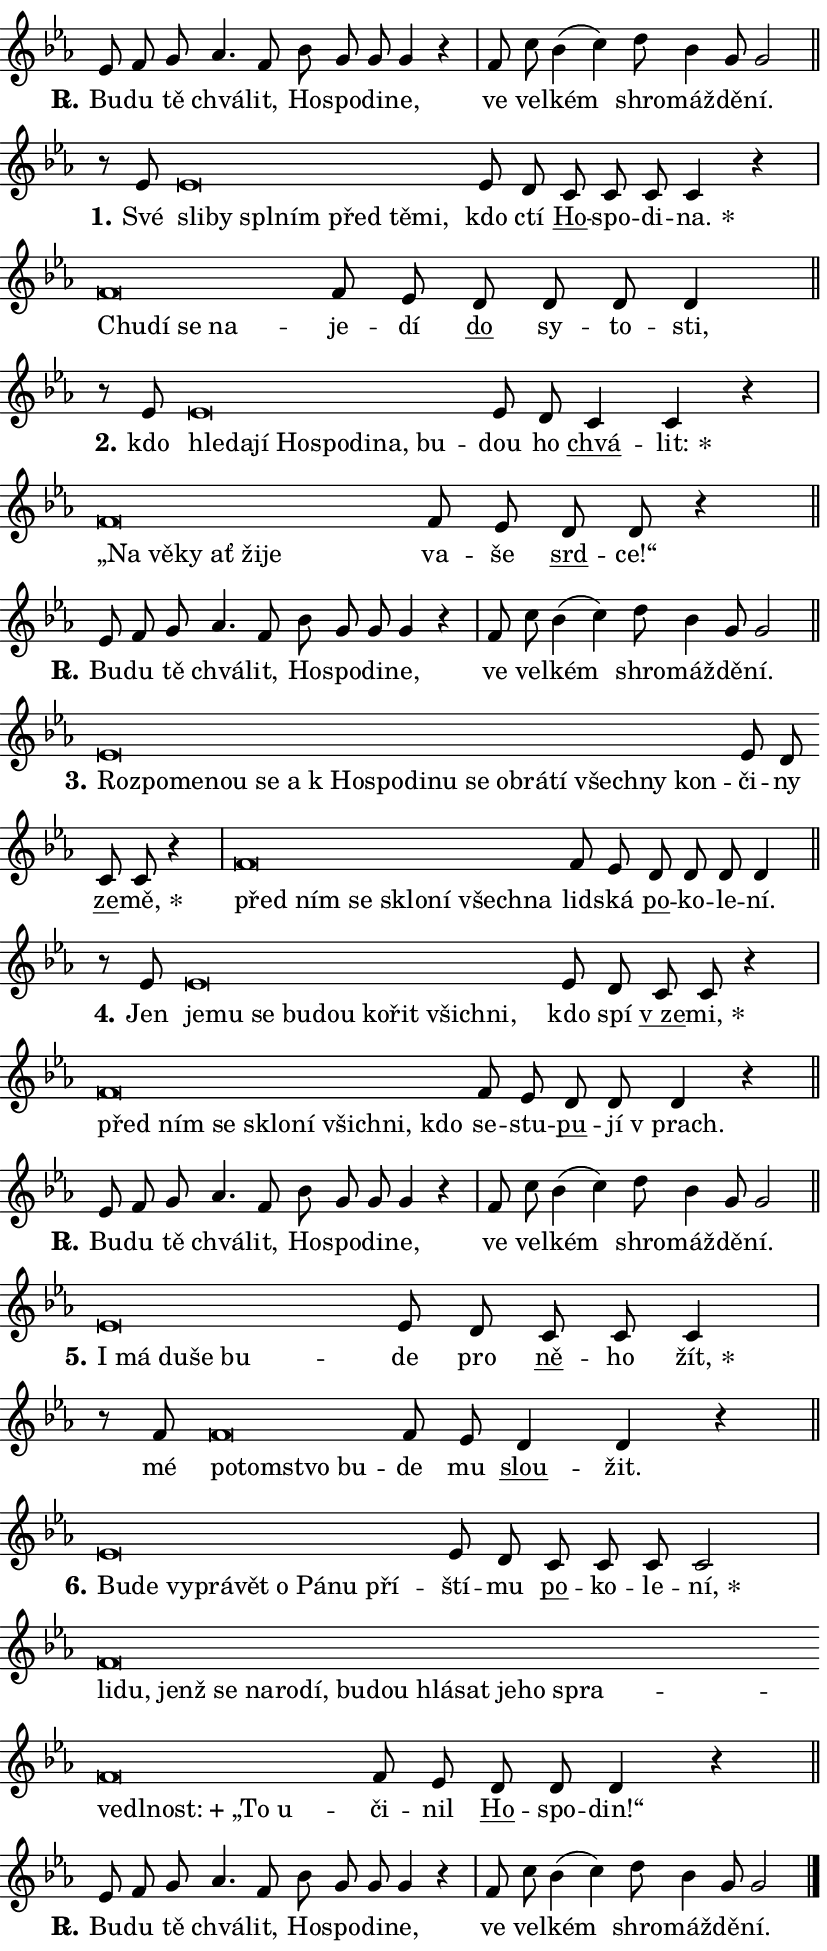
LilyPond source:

\version "2.24.0"
\header { tagline = "" }
\paper {
  indent = 0\cm
  top-margin = 0\cm
  right-margin = 0.13\cm % to fit lyric hyphens
  bottom-margin = 0\cm
  left-margin = 0\cm
  paper-width = 14\cm
  page-breaking = #ly:one-page-breaking
  system-system-spacing.basic-distance = #11
  score-system-spacing.basic-distance = #11
  ragged-last = ##f
}


%% Author: Thomas Morley
%% https://lists.gnu.org/archive/html/lilypond-user/2020-05/msg00002.html
#(define (line-position grob)
"Returns position of @var[grob} in current system:
   @code{'start}, if at first time-step
   @code{'end}, if at last time-step
   @code{'middle} otherwise
"
  (let* ((col (ly:item-get-column grob))
         (ln (ly:grob-object col 'left-neighbor))
         (rn (ly:grob-object col 'right-neighbor))
         (col-to-check-left (if (ly:grob? ln) ln col))
         (col-to-check-right (if (ly:grob? rn) rn col))
         (break-dir-left
           (and
             (ly:grob-property col-to-check-left 'non-musical #f)
             (ly:item-break-dir col-to-check-left)))
         (break-dir-right
           (and
             (ly:grob-property col-to-check-right 'non-musical #f)
             (ly:item-break-dir col-to-check-right))))
        (cond ((eqv? 1 break-dir-left) 'start)
              ((eqv? -1 break-dir-right) 'end)
              (else 'middle))))

#(define (tranparent-at-line-position vctor)
  (lambda (grob)
  "Relying on @code{line-position} select the relevant enry from @var{vctor}.
Used to determine transparency,"
    (case (line-position grob)
      ((end) (not (vector-ref vctor 0)))
      ((middle) (not (vector-ref vctor 1)))
      ((start) (not (vector-ref vctor 2))))))

noteHeadBreakVisibility =
#(define-music-function (break-visibility)(vector?)
"Makes @code{NoteHead}s transparent relying on @var{break-visibility}"
#{
  \override NoteHead.transparent =
    #(tranparent-at-line-position break-visibility)
#})

#(define delete-ledgers-for-transparent-note-heads
  (lambda (grob)
    "Reads whether a @code{NoteHead} is transparent.
If so this @code{NoteHead} is removed from @code{'note-heads} from
@var{grob}, which is supposed to be @code{LedgerLineSpanner}.
As a result ledgers are not printed for this @code{NoteHead}"
    (let* ((nhds-array (ly:grob-object grob 'note-heads))
           (nhds-list
             (if (ly:grob-array? nhds-array)
                 (ly:grob-array->list nhds-array)
                 '()))
           ;; Relies on the transparent-property being done before
           ;; Staff.LedgerLineSpanner.after-line-breaking is executed.
           ;; This is fragile ...
           (to-keep
             (remove
               (lambda (nhd)
                 (ly:grob-property nhd 'transparent #f))
               nhds-list)))
      ;; TODO find a better method to iterate over grob-arrays, similiar
      ;; to filter/remove etc for lists
      ;; For now rebuilt from scratch
      (set! (ly:grob-object grob 'note-heads)  '())
      (for-each
        (lambda (nhd)
          (ly:pointer-group-interface::add-grob grob 'note-heads nhd))
        to-keep))))

squashNotes = {
  \override NoteHead.X-extent = #'(-0.2 . 0.2)
  \override NoteHead.Y-extent = #'(-0.75 . 0)
  \override NoteHead.stencil =
    #(lambda (grob)
       (let ((pos (ly:grob-property grob 'staff-position)))
         (begin
           (if (< pos -7) (display "ERROR: Lower brevis then expected\n") (display ""))
           (if (<= pos -6) ly:text-interface::print ly:note-head::print))))
}
unSquashNotes = {
  \revert NoteHead.X-extent
  \revert NoteHead.Y-extent
  \revert NoteHead.stencil
}

hideNotes = \noteHeadBreakVisibility #begin-of-line-visible
unHideNotes = \noteHeadBreakVisibility #all-visible

% work-around for resetting accidentals
% https://lilypond.org/doc/v2.23/Documentation/notation/displaying-rhythms#unmetered-music
cadenzaMeasure = {
  \cadenzaOff
  \partial 1024 s1024
  \cadenzaOn
}

#(define-markup-command (accent layout props text) (markup?)
  "Underline accented syllable"
  (interpret-markup layout props
    #{\markup \override #'(offset . 4.3) \underline { #text }#}))

responsum = \markup \concat {
  "R" \hspace #-1.05 \path #0.1 #'((moveto 0 0.07) (lineto 0.9 0.8)) \hspace #0.05 "."
}

spaceSize = #0.6828661417322834 % exact space size for TeX Gyre Schola

\layout {
  \context {
    \Staff
    \remove "Time_signature_engraver"
    \override LedgerLineSpanner.after-line-breaking = #delete-ledgers-for-transparent-note-heads
  }
  \context {
    \Lyrics {
      \override LyricSpace.minimum-distance = \spaceSize
      \override LyricText.font-name = #"TeX Gyre Schola"
      \override LyricText.font-size = 1
      \override StanzaNumber.font-name = #"TeX Gyre Schola Bold"
      \override StanzaNumber.font-size = 1
    }
  }
  \context {
    \Score 
    \override NoteHead.text =
      #(lambda (grob) 
        (let ((pos (ly:grob-property grob 'staff-position)))
          #{\markup {
            \combine
              \halign #-0.55 \raise #(if (= pos -6) 0 0.5) \override #'(thickness . 2) \draw-line #'(3.2 . 0)
              \musicglyph "noteheads.sM1"
          }#}))
  }
}

% magnetic-lyrics.ily
%
%   written by
%     Jean Abou Samra <jean@abou-samra.fr>
%     Werner Lemberg <wl@gnu.org>
%
%   adapted by
%     Jiri Hon <jiri.hon@gmail.com>
%
% Version 2022-Apr-15

% https://www.mail-archive.com/lilypond-user@gnu.org/msg149350.html

#(define (Left_hyphen_pointer_engraver context)
   "Collect syllable-hyphen-syllable occurrences in lyrics and store
them in properties.  This engraver only looks to the left.  For
example, if the lyrics input is @code{foo -- bar}, it does the
following.

@itemize @bullet
@item
Set the @code{text} property of the @code{LyricHyphen} grob between
@q{foo} and @q{bar} to @code{foo}.

@item
Set the @code{left-hyphen} property of the @code{LyricText} grob with
text @q{foo} to the @code{LyricHyphen} grob between @q{foo} and
@q{bar}.
@end itemize

Use this auxiliary engraver in combination with the
@code{lyric-@/text::@/apply-@/magnetic-@/offset!} hook."
   (let ((hyphen #f)
         (text #f))
     (make-engraver
      (acknowledgers
       ((lyric-syllable-interface engraver grob source-engraver)
        (set! text grob)))
      (end-acknowledgers
       ((lyric-hyphen-interface engraver grob source-engraver)
        ;(when (not (grob::has-interface grob 'lyric-space-interface))
          (set! hyphen grob)));)
      ((stop-translation-timestep engraver)
       (when (and text hyphen)
         (ly:grob-set-object! text 'left-hyphen hyphen))
       (set! text #f)
       (set! hyphen #f)))))

#(define (lyric-text::apply-magnetic-offset! grob)
   "If the space between two syllables is less than the value in
property @code{LyricText@/.details@/.squash-threshold}, move the right
syllable to the left so that it gets concatenated with the left
syllable.

Use this function as a hook for
@code{LyricText@/.after-@/line-@/breaking} if the
@code{Left_@/hyphen_@/pointer_@/engraver} is active."
   (let ((hyphen (ly:grob-object grob 'left-hyphen #f)))
     (when hyphen
       (let ((left-text (ly:spanner-bound hyphen LEFT)))
         (when (grob::has-interface left-text 'lyric-syllable-interface)
           (let* ((common (ly:grob-common-refpoint grob left-text X))
                  (this-x-ext (ly:grob-extent grob common X))
                  (left-x-ext
                   (begin
                     ;; Trigger magnetism for left-text.
                     (ly:grob-property left-text 'after-line-breaking)
                     (ly:grob-extent left-text common X)))
                  ;; `delta` is the gap width between two syllables.
                  (delta (- (interval-start this-x-ext)
                            (interval-end left-x-ext)))
                  (details (ly:grob-property grob 'details))
                  (threshold (assoc-get 'squash-threshold details 0.2)))
             (when (< delta threshold)
               (let* (;; We have to manipulate the input text so that
                      ;; ligatures crossing syllable boundaries are not
                      ;; disabled.  For languages based on the Latin
                      ;; script this is essentially a beautification.
                      ;; However, for non-Western scripts it can be a
                      ;; necessity.
                      (lt (ly:grob-property left-text 'text))
                      (rt (ly:grob-property grob 'text))
                      (is-space (grob::has-interface hyphen 'lyric-space-interface))
                      (space (if is-space " " ""))
                      (extra-delta (if is-space spaceSize 0))
                      ;; Append new syllable.
                      (ltrt-space (if (and (string? lt) (string? rt))
                                (string-append lt space rt)
                                (make-concat-markup (list lt space rt))))
                      ;; Right-align `ltrt` to the right side.
                      (ltrt-space-markup (grob-interpret-markup
                               grob
                               (make-translate-markup
                                (cons (interval-length this-x-ext) 0)
                                (make-right-align-markup ltrt-space)))))
                 (begin
                   ;; Don't print `left-text`.
                   (ly:grob-set-property! left-text 'stencil #f)
                   ;; Set text and stencil (which holds all collected
                   ;; syllables so far) and shift it to the left.
                   (ly:grob-set-property! grob 'text ltrt-space)
                   (ly:grob-set-property! grob 'stencil ltrt-space-markup)
                   (ly:grob-translate-axis! grob (- (- delta extra-delta)) X))))))))))


#(define (lyric-hyphen::displace-bounds-first grob)
   ;; Make very sure this callback isn't triggered too early.
   (let ((left (ly:spanner-bound grob LEFT))
         (right (ly:spanner-bound grob RIGHT)))
     (ly:grob-property left 'after-line-breaking)
     (ly:grob-property right 'after-line-breaking)
     (ly:lyric-hyphen::print grob)))

squashThreshold = #0.4

\layout {
  \context {
    \Lyrics
    \consists #Left_hyphen_pointer_engraver
    \override LyricText.after-line-breaking =
      #lyric-text::apply-magnetic-offset!
    \override LyricHyphen.stencil = #lyric-hyphen::displace-bounds-first
    \override LyricText.details.squash-threshold = \squashThreshold
    \override LyricHyphen.minimum-distance = 0
    \override LyricHyphen.minimum-length = \squashThreshold
  }
}

squashText = \override LyricText.details.squash-threshold = 9999
unSquashText = \override LyricText.details.squash-threshold = \squashThreshold

leftText = \override LyricText.self-alignment-X = #LEFT
unLeftText = \revert LyricText.self-alignment-X

starOffset = #(lambda (grob) 
                (let ((x_offset (ly:self-alignment-interface::aligned-on-x-parent grob)))
                  (if (= x_offset 0) 0 (+ x_offset 1.2))))

star = #(define-music-function (syllable)(string?)
"Append star separator at the end of a syllable"
#{
  \once \override LyricText.X-offset = #starOffset
  \lyricmode { \markup {
    #syllable
    \override #'((font-name . "TeX Gyre Schola Bold")) \hspace #0.2 \lower #0.65 \larger "*"
  } }
#})

starAccent = #(define-music-function (syllable)(string?)
"Append star separator at the end of a syllable and make accent"
#{
  \once \override LyricText.X-offset = #starOffset
  \lyricmode { \markup {
    \accent #syllable
    \override #'((font-name . "TeX Gyre Schola Bold")) \hspace #0.2 \lower #0.65 \larger "*"
  } }
#})

breath = #(define-music-function (syllable)(string?)
"Append breathing indicator at the end of a syllable"
#{
  \lyricmode { \markup { #syllable "+" } }
#})

optionalBreath = #(define-music-function (syllable)(string?)
"Append optional breathing indicator at the end of a syllable"
#{
  \lyricmode { \markup { #syllable "(+)" } }
#})


\score {
    <<
        \new Voice = "melody" { \cadenzaOn \key es \major \relative { es'8 f g as4. f8 \bar "" bes g g g4 r \cadenzaMeasure \bar "|" f8 c' \bar "" bes4( c) \bar "" d8 bes4 g8 g2 \cadenzaMeasure \bar "||" \break } }
        \new Lyrics \lyricsto "melody" { \lyricmode { \set stanza = \responsum
Bu -- du tě chvá -- lit, Ho -- spo -- di -- ne, ve vel -- kém shro -- máž -- dě -- ní. } }
    >>
    \layout {}
}

\score {
    <<
        \new Voice = "melody" { \cadenzaOn \key es \major \relative { r8 es'8 \squashNotes es\breve*1/16 \hideNotes \breve*1/16 \bar "" \breve*1/16 \bar "" \breve*1/16 \bar "" \breve*1/16 \bar "" \breve*1/16 \breve*1/16 \bar "" \unHideNotes \unSquashNotes es8 d \bar "" c c c c4 r \cadenzaMeasure \bar "|" \squashNotes f\breve*1/16 \hideNotes \breve*1/16 \bar "" \breve*1/16 \breve*1/16 \bar "" \unHideNotes \unSquashNotes f8 es \bar "" d d d d4 \cadenzaMeasure \bar "||" \break } }
        \new Lyrics \lyricsto "melody" { \lyricmode { \set stanza = "1."
Své \leftText sli -- \squashText by spl -- ním před tě -- mi, \unLeftText \unSquashText kdo ctí \markup \accent Ho -- spo -- di -- \star na. \leftText Chu -- \squashText dí se na -- \unLeftText \unSquashText je -- dí \markup \accent do sy -- to -- sti, } }
    >>
    \layout {}
}

\score {
    <<
        \new Voice = "melody" { \cadenzaOn \key es \major \relative { r8 es'8 \squashNotes es\breve*1/16 \hideNotes \breve*1/16 \bar "" \breve*1/16 \bar "" \breve*1/16 \bar "" \breve*1/16 \bar "" \breve*1/16 \bar "" \breve*1/16 \breve*1/16 \bar "" \unHideNotes \unSquashNotes es8 d \bar "" c4 c r \cadenzaMeasure \bar "|" \squashNotes f\breve*1/16 \hideNotes \breve*1/16 \bar "" \breve*1/16 \bar "" \breve*1/16 \bar "" \breve*1/16 \breve*1/16 \bar "" \unHideNotes \unSquashNotes f8 es \bar "" d8 d r4 \cadenzaMeasure \bar "||" \break } }
        \new Lyrics \lyricsto "melody" { \lyricmode { \set stanza = "2."
kdo \leftText hle -- \squashText da -- jí Ho -- spo -- di -- na, bu -- \unLeftText \unSquashText dou ho \markup \accent chvá -- \star lit: \leftText „Na \squashText vě -- ky ať ži -- je \unLeftText \unSquashText va -- še \markup \accent srd -- ce!“ } }
    >>
    \layout {}
}

\score {
    <<
        \new Voice = "melody" { \cadenzaOn \key es \major \relative { es'8 f g as4. f8 \bar "" bes g g g4 r \cadenzaMeasure \bar "|" f8 c' \bar "" bes4( c) \bar "" d8 bes4 g8 g2 \cadenzaMeasure \bar "||" \break } }
        \new Lyrics \lyricsto "melody" { \lyricmode { \set stanza = \responsum
Bu -- du tě chvá -- lit, Ho -- spo -- di -- ne, ve vel -- kém shro -- máž -- dě -- ní. } }
    >>
    \layout {}
}

\score {
    <<
        \new Voice = "melody" { \cadenzaOn \key es \major \relative { \squashNotes es'\breve*1/16 \hideNotes \breve*1/16 \bar "" \breve*1/16 \bar "" \breve*1/16 \bar "" \breve*1/16 \bar "" \breve*1/16 \bar "" \breve*1/16 \bar "" \breve*1/16 \bar "" \breve*1/16 \bar "" \breve*1/16 \bar "" \breve*1/16 \bar "" \breve*1/16 \bar "" \breve*1/16 \bar "" \breve*1/16 \bar "" \breve*1/16 \bar "" \breve*1/16 \breve*1/16 \bar "" \unHideNotes \unSquashNotes es8 d \bar "" c8 c r4 \cadenzaMeasure \bar "|" \squashNotes f\breve*1/16 \hideNotes \breve*1/16 \bar "" \breve*1/16 \bar "" \breve*1/16 \bar "" \breve*1/16 \bar "" \breve*1/16 \breve*1/16 \bar "" \unHideNotes \unSquashNotes f8 es \bar "" d d d d4 \cadenzaMeasure \bar "||" \break } }
        \new Lyrics \lyricsto "melody" { \lyricmode { \set stanza = "3."
\leftText Roz -- \squashText po -- me -- nou se a "k Ho" -- spo -- di -- nu se ob -- rá -- tí všech -- ny kon -- \unLeftText \unSquashText či -- ny \markup \accent ze -- \star mě, \leftText před \squashText ním se sklo -- ní všech -- na \unLeftText \unSquashText lid -- ská \markup \accent po -- ko -- le -- ní. } }
    >>
    \layout {}
}

\score {
    <<
        \new Voice = "melody" { \cadenzaOn \key es \major \relative { r8 es'8 \squashNotes es\breve*1/16 \hideNotes \breve*1/16 \bar "" \breve*1/16 \bar "" \breve*1/16 \bar "" \breve*1/16 \bar "" \breve*1/16 \bar "" \breve*1/16 \bar "" \breve*1/16 \breve*1/16 \bar "" \unHideNotes \unSquashNotes es8 d \bar "" c8 c r4 \cadenzaMeasure \bar "|" \squashNotes f\breve*1/16 \hideNotes \breve*1/16 \bar "" \breve*1/16 \bar "" \breve*1/16 \bar "" \breve*1/16 \bar "" \breve*1/16 \bar "" \breve*1/16 \breve*1/16 \bar "" \unHideNotes \unSquashNotes f8 es \bar "" d d d4 r \cadenzaMeasure \bar "||" \break } }
        \new Lyrics \lyricsto "melody" { \lyricmode { \set stanza = "4."
Jen \leftText je -- \squashText mu se bu -- dou ko -- řit všich -- ni, \unLeftText \unSquashText kdo spí \markup \accent "v ze" -- \star mi, \leftText před \squashText ním se sklo -- ní všich -- ni, kdo \unLeftText \unSquashText se -- stu -- \markup \accent pu -- jí "v prach." } }
    >>
    \layout {}
}

\score {
    <<
        \new Voice = "melody" { \cadenzaOn \key es \major \relative { es'8 f g as4. f8 \bar "" bes g g g4 r \cadenzaMeasure \bar "|" f8 c' \bar "" bes4( c) \bar "" d8 bes4 g8 g2 \cadenzaMeasure \bar "||" \break } }
        \new Lyrics \lyricsto "melody" { \lyricmode { \set stanza = \responsum
Bu -- du tě chvá -- lit, Ho -- spo -- di -- ne, ve vel -- kém shro -- máž -- dě -- ní. } }
    >>
    \layout {}
}

\score {
    <<
        \new Voice = "melody" { \cadenzaOn \key es \major \relative { \squashNotes es'\breve*1/16 \hideNotes \breve*1/16 \bar "" \breve*1/16 \bar "" \breve*1/16 \breve*1/16 \bar "" \unHideNotes \unSquashNotes es8 d \bar "" c c c4 \cadenzaMeasure \bar "|" r8 f8 \squashNotes f\breve*1/16 \hideNotes \breve*1/16 \bar "" \breve*1/16 \breve*1/16 \bar "" \unHideNotes \unSquashNotes f8 es \bar "" d4 d r \cadenzaMeasure \bar "||" \break } }
        \new Lyrics \lyricsto "melody" { \lyricmode { \set stanza = "5."
\leftText I \squashText má du -- še bu -- \unLeftText \unSquashText de pro \markup \accent ně -- ho \star žít, mé \leftText po -- \squashText tom -- stvo bu -- \unLeftText \unSquashText de mu \markup \accent slou -- žit. } }
    >>
    \layout {}
}

\score {
    <<
        \new Voice = "melody" { \cadenzaOn \key es \major \relative { \squashNotes es'\breve*1/16 \hideNotes \breve*1/16 \bar "" \breve*1/16 \bar "" \breve*1/16 \bar "" \breve*1/16 \bar "" \breve*1/16 \bar "" \breve*1/16 \bar "" \breve*1/16 \breve*1/16 \bar "" \unHideNotes \unSquashNotes es8 d \bar "" c c c c2 \cadenzaMeasure \bar "|" \squashNotes f\breve*1/16 \hideNotes \breve*1/16 \bar "" \breve*1/16 \bar "" \breve*1/16 \bar "" \breve*1/16 \bar "" \breve*1/16 \bar "" \breve*1/16 \bar "" \breve*1/16 \bar "" \breve*1/16 \bar "" \breve*1/16 \bar "" \breve*1/16 \bar "" \breve*1/16 \bar "" \breve*1/16 \bar "" \breve*1/16 \bar "" \breve*1/16 \bar "" \breve*1/16 \bar "" \breve*1/16 \bar "" \breve*1/16 \breve*1/16 \bar "" \unHideNotes \unSquashNotes f8 es \bar "" d d d4 r \cadenzaMeasure \bar "||" \break } }
        \new Lyrics \lyricsto "melody" { \lyricmode { \set stanza = "6."
\leftText Bu -- \squashText de vy -- prá -- vět o Pá -- nu pří -- \unLeftText \unSquashText ští -- mu \markup \accent po -- ko -- le -- \star ní, \leftText li -- \squashText du, jenž se na -- ro -- dí, bu -- dou hlá -- sat je -- ho spra -- ve -- dl -- \breath "nost:" „To u -- \unLeftText \unSquashText či -- nil \markup \accent Ho -- spo -- din!“ } }
    >>
    \layout {}
}

\score {
    <<
        \new Voice = "melody" { \cadenzaOn \key es \major \relative { es'8 f g as4. f8 \bar "" bes g g g4 r \cadenzaMeasure \bar "|" f8 c' \bar "" bes4( c) \bar "" d8 bes4 g8 g2 \cadenzaMeasure \bar "||" \break } \bar "|." }
        \new Lyrics \lyricsto "melody" { \lyricmode { \set stanza = \responsum
Bu -- du tě chvá -- lit, Ho -- spo -- di -- ne, ve vel -- kém shro -- máž -- dě -- ní. } }
    >>
    \layout {}
}
